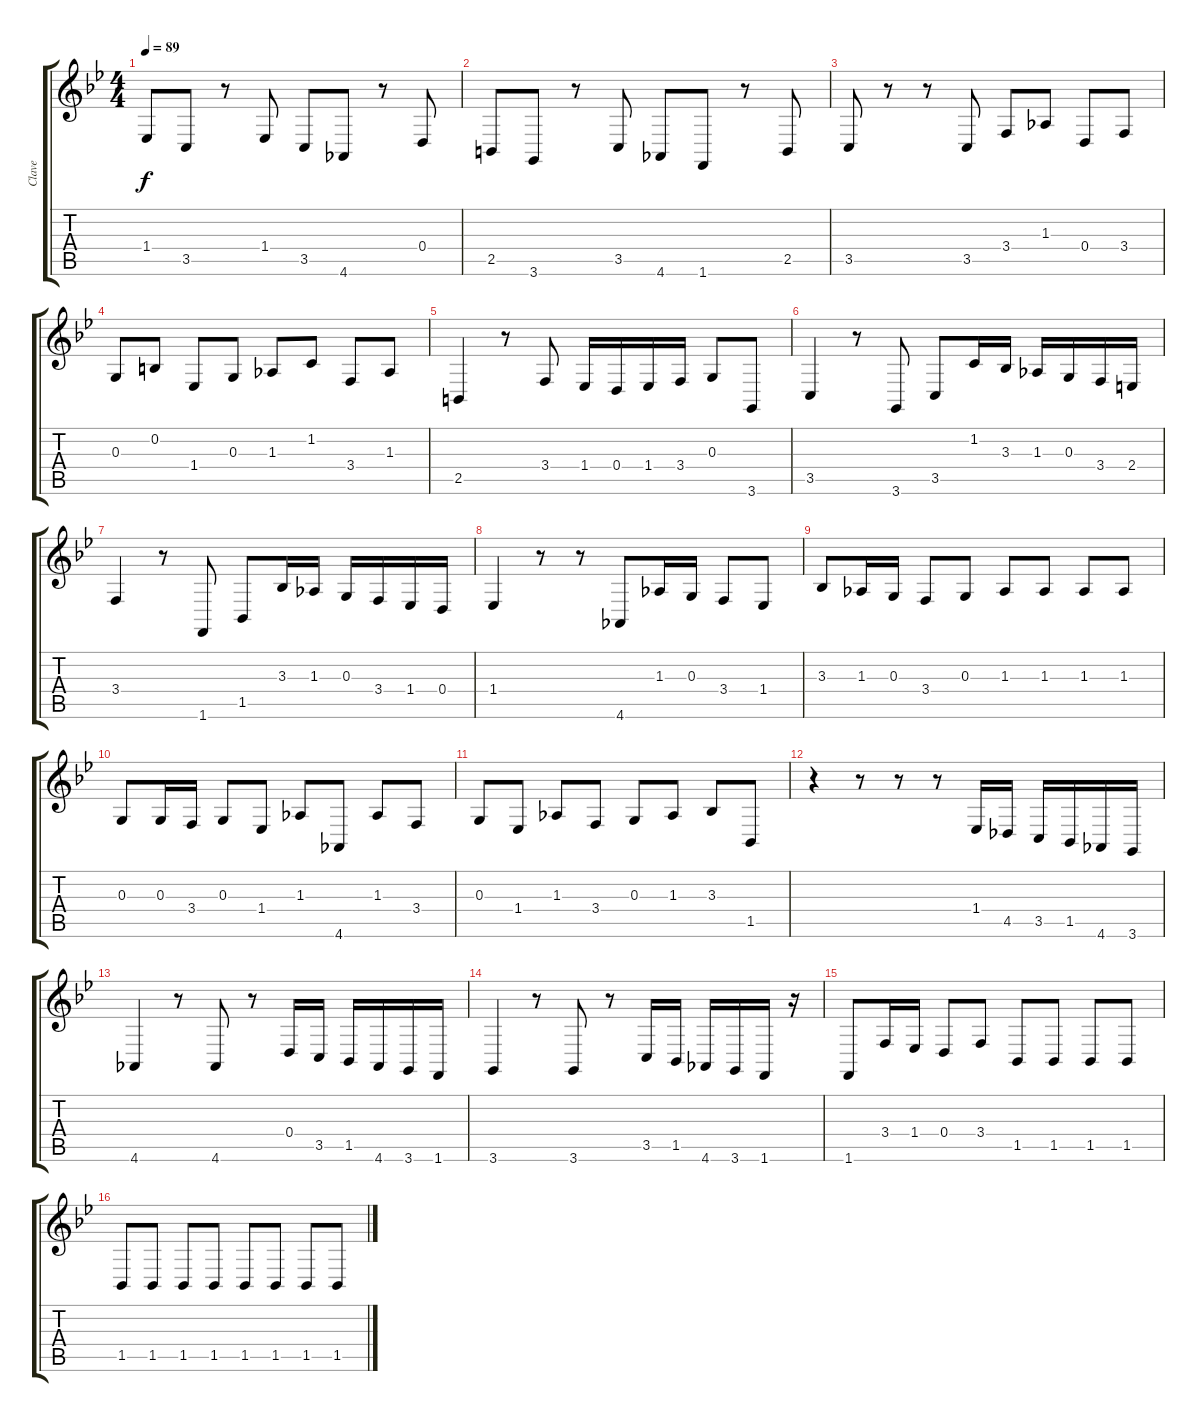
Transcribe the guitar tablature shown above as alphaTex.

\track ("Clave" "Clave") {instrument harpsichord}
\staff {score tabs}
\tuning (E4 B3 G3 D3 A2 E2) {hide}
\ts (4 4)
\tempo 89
\clef g2
\ks gminor
1.4.8{dy f} 3.5.8 r.8 1.4.8 3.5.8 4.6.8 r.8 0.4.8 |
2.5.8 3.6.8 r.8 3.5.8 4.6.8 1.6.8 r.8 2.5.8 |
3.5.8 r.8 r.8 3.5.8 3.4.8 1.3.8 0.4.8 3.4.8 |
0.3.8 0.2.8 1.4.8 0.3.8 1.3.8 1.2.8 3.4.8 1.3.8 |
2.5.4 r.8 3.4.8 1.4.16 0.4.16 1.4.16 3.4.16 0.3.8 3.6.8 |
3.5.4 r.8 3.6.8 3.5.8 1.2.16 3.3.16 1.3.16 0.3.16 3.4.16 2.4.16 |
3.4.4 r.8 1.6.8 1.5.8 3.3.16 1.3.16 0.3.16 3.4.16 1.4.16 0.4.16 |
1.4.4 r.8 r.8 4.6.8 1.3.16 0.3.16 3.4.8 1.4.8 |
3.3.8 1.3.16 0.3.16 3.4.8 0.3.8 1.3.8 1.3.8 1.3.8 1.3.8 |
0.3.8 0.3.16 3.4.16 0.3.8 1.4.8 1.3.8 4.6.8 1.3.8 3.4.8 |
0.3.8 1.4.8 1.3.8 3.4.8 0.3.8 1.3.8 3.3.8 1.5.8 |
r.4 r.8 r.8 r.8 1.4.16 4.5.16 3.5.16 1.5.16 4.6.16 3.6.16 |
4.6.4 r.8 4.6.8 r.8 0.4.16 3.5.16 1.5.16 4.6.16 3.6.16 1.6.16 |
3.6.4 r.8 3.6.8 r.8 3.5.16 1.5.16 4.6.16 3.6.16 1.6.16 r.16 |
1.6.8 3.4.16 1.4.16 0.4.8 3.4.8 1.5.8 1.5.8 1.5.8 1.5.8 |
1.5.8 1.5.8 1.5.8 1.5.8 1.5.8 1.5.8 1.5.8 1.5.8
